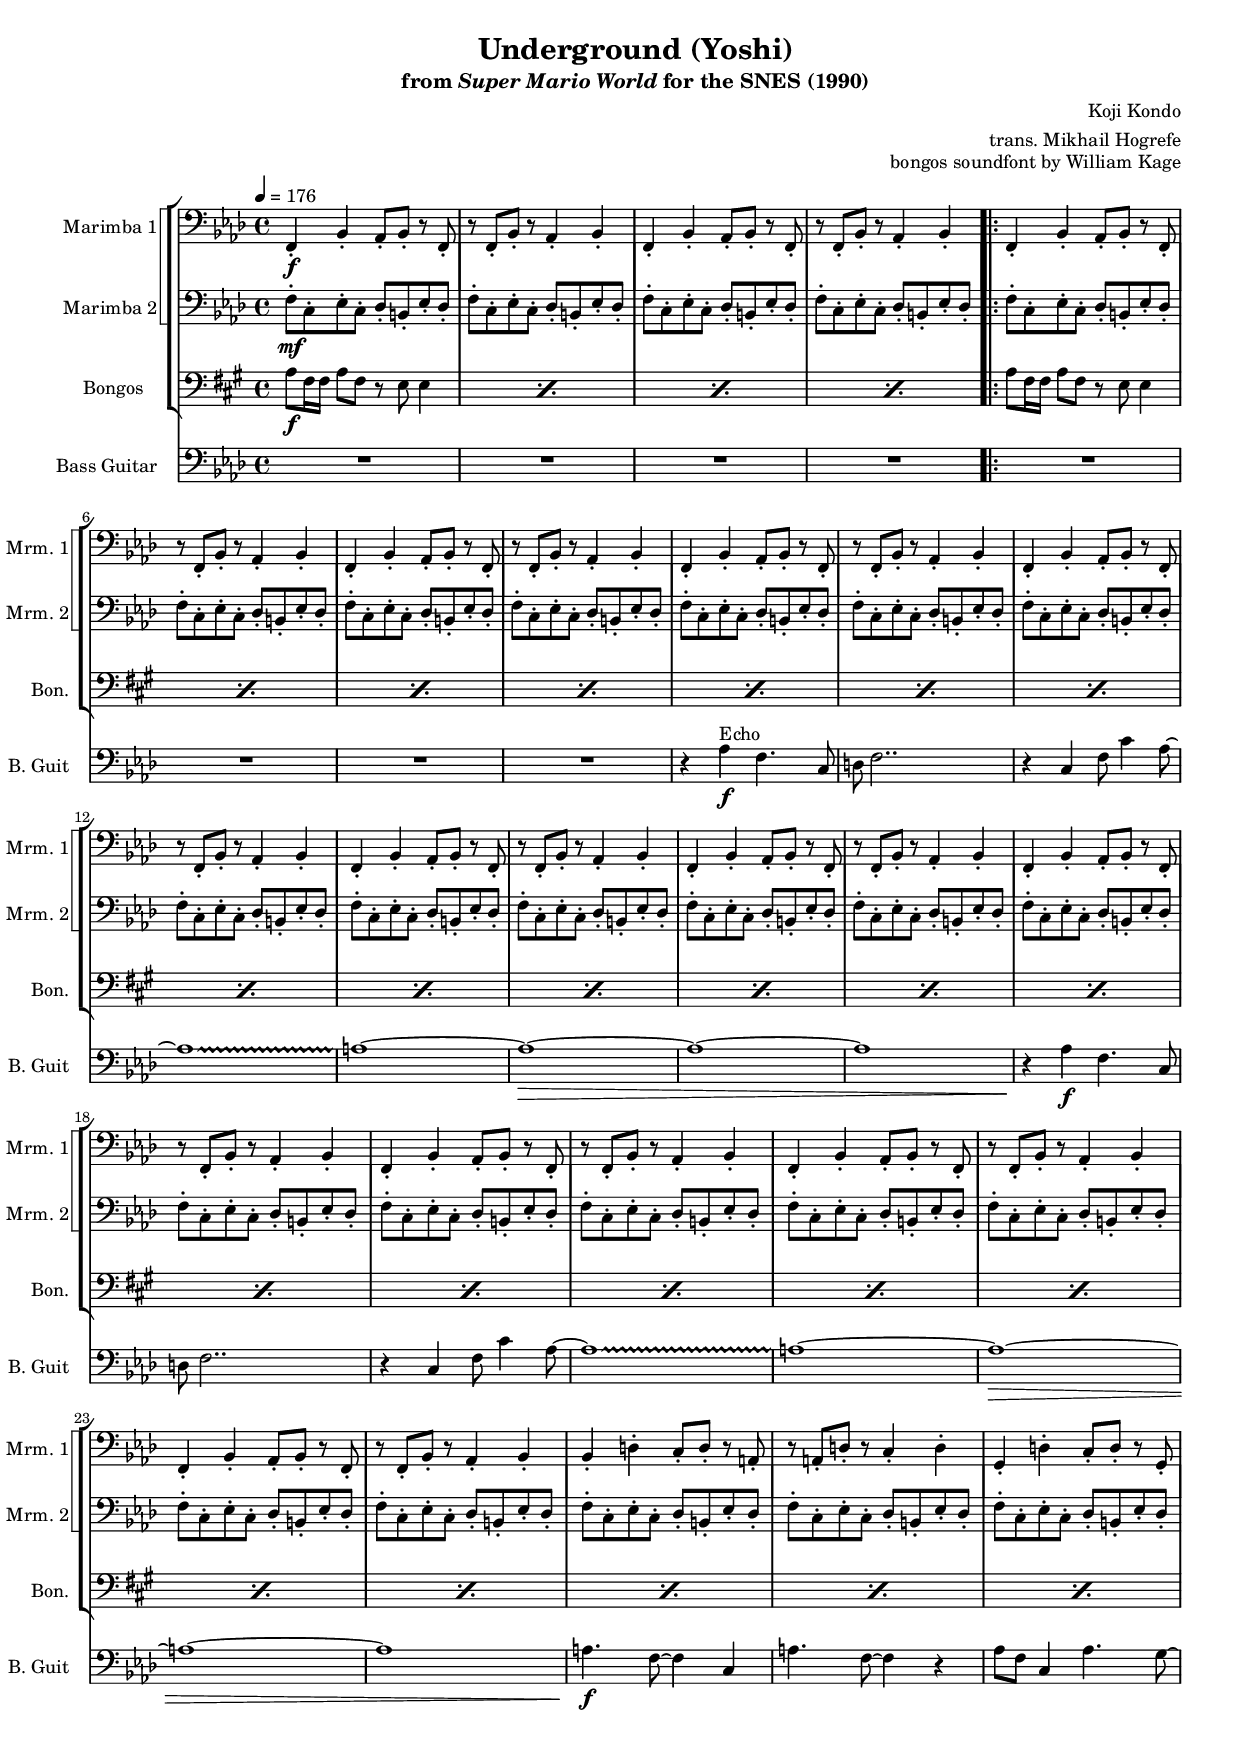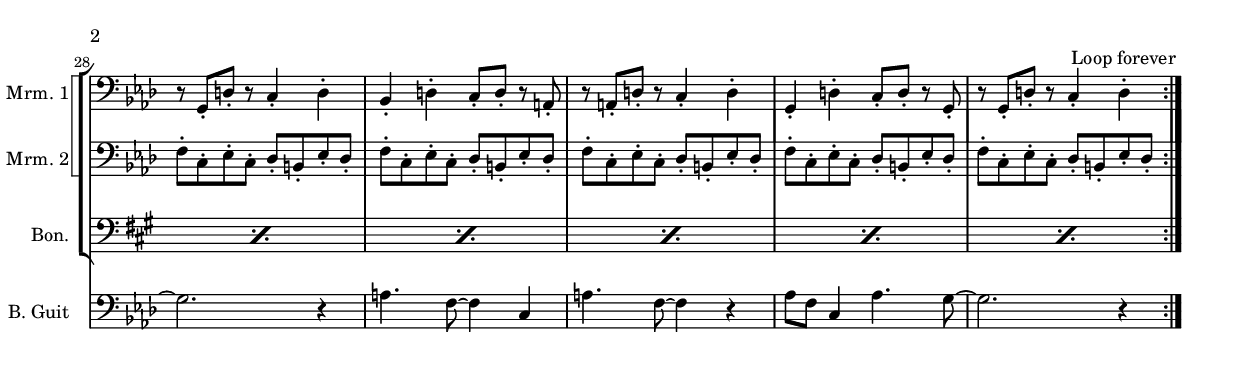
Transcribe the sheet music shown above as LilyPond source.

\version "2.22.0"
#(set-global-staff-size 16)

\paper {
  left-margin = 0.6\in
}

\book {
    \header {
        title = "Underground (Yoshi)"
        subtitle = \markup { "from" {\italic "Super Mario World"} "for the SNES (1990)" }
        composer = "Koji Kondo"
        arranger = "trans. Mikhail Hogrefe"
        opus = "bongos soundfont by William Kage"
    }

    \score {
        {
            <<
                \new StaffGroup <<
                    \new StaffGroup <<
                        \set StaffGroup.systemStartDelimiter = #'SystemStartSquare
                        \new Staff \relative c, {                 
                            \set Staff.instrumentName = "Marimba 1"
                            \set Staff.shortInstrumentName = "Mrm. 1"  
\key f \minor 
\clef bass
\tempo 4 = 176
f4-.\f bes-. aes8-. bes-. r f-. |
r8 f-. bes-. r aes4-. bes-. |
f4-. bes-. aes8-. bes-. r f-. |
r8 f-. bes-. r aes4-. bes-. |
                    \repeat volta 2 {
f4-. bes-. aes8-. bes-. r f-. |
r8 f-. bes-. r aes4-. bes-. |
f4-. bes-. aes8-. bes-. r f-. |
r8 f-. bes-. r aes4-. bes-. |
f4-. bes-. aes8-. bes-. r f-. |
r8 f-. bes-. r aes4-. bes-. |
f4-. bes-. aes8-. bes-. r f-. |
r8 f-. bes-. r aes4-. bes-. |
f4-. bes-. aes8-. bes-. r f-. |
r8 f-. bes-. r aes4-. bes-. |
f4-. bes-. aes8-. bes-. r f-. |
r8 f-. bes-. r aes4-. bes-. |
f4-. bes-. aes8-. bes-. r f-. |
r8 f-. bes-. r aes4-. bes-. |
f4-. bes-. aes8-. bes-. r f-. |
r8 f-. bes-. r aes4-. bes-. |
f4-. bes-. aes8-. bes-. r f-. |
r8 f-. bes-. r aes4-. bes-. |
f4-. bes-. aes8-. bes-. r f-. |
r8 f-. bes-. r aes4-. bes-. |
bes4-. d-. c8-. d-. r a-. |
r8 a-. d-. r c4-. d-. 
g,4-. d'-. c8-. d-. r g,-. |
r8 g-. d'-. r c4-. d-. |
bes4-. d-. c8-. d-. r a-. |
r8 a-. d-. r c4-. d-. 
g,4-. d'-. c8-. d-. r g,-. |
r8 g-. d'-. r c4-. d-. |
                    }
\once \override Score.RehearsalMark.self-alignment-X = #RIGHT
\mark \markup { \fontsize #-2 "Loop forever" }
                        }

                        \new Staff \relative c {                 
                            \set Staff.instrumentName = "Marimba 2"
                            \set Staff.shortInstrumentName = "Mrm. 2"  
\key f \minor 
\clef bass
f8-.\mf c-. ees-. c-. des-. b-. ees-. des-. |
f8-. c-. ees-. c-. des-. b-. ees-. des-. |
f8-. c-. ees-. c-. des-. b-. ees-. des-. |
f8-. c-. ees-. c-. des-. b-. ees-. des-. |
f8-. c-. ees-. c-. des-. b-. ees-. des-. |
f8-. c-. ees-. c-. des-. b-. ees-. des-. |
f8-. c-. ees-. c-. des-. b-. ees-. des-. |
f8-. c-. ees-. c-. des-. b-. ees-. des-. |
f8-. c-. ees-. c-. des-. b-. ees-. des-. |
f8-. c-. ees-. c-. des-. b-. ees-. des-. |
f8-. c-. ees-. c-. des-. b-. ees-. des-. |
f8-. c-. ees-. c-. des-. b-. ees-. des-. |
f8-. c-. ees-. c-. des-. b-. ees-. des-. |
f8-. c-. ees-. c-. des-. b-. ees-. des-. |
f8-. c-. ees-. c-. des-. b-. ees-. des-. |
f8-. c-. ees-. c-. des-. b-. ees-. des-. |
f8-. c-. ees-. c-. des-. b-. ees-. des-. |
f8-. c-. ees-. c-. des-. b-. ees-. des-. |
f8-. c-. ees-. c-. des-. b-. ees-. des-. |
f8-. c-. ees-. c-. des-. b-. ees-. des-. |
f8-. c-. ees-. c-. des-. b-. ees-. des-. |
f8-. c-. ees-. c-. des-. b-. ees-. des-. |
f8-. c-. ees-. c-. des-. b-. ees-. des-. |
f8-. c-. ees-. c-. des-. b-. ees-. des-. |
f8-. c-. ees-. c-. des-. b-. ees-. des-. |
f8-. c-. ees-. c-. des-. b-. ees-. des-. |
f8-. c-. ees-. c-. des-. b-. ees-. des-. |
f8-. c-. ees-. c-. des-. b-. ees-. des-. |
f8-. c-. ees-. c-. des-. b-. ees-. des-. |
f8-. c-. ees-. c-. des-. b-. ees-. des-. |
f8-. c-. ees-. c-. des-. b-. ees-. des-. |
f8-. c-. ees-. c-. des-. b-. ees-. des-. |
                        }
                    >>

                    \new Staff \relative c' {                 
                        \set Staff.instrumentName = "Bongos"
                        \set Staff.shortInstrumentName = "Bon."  
\key a \major
\clef bass
\repeat percent 4 { a8\f fis16 fis a8 fis r e e4 | }
\repeat percent 28 { a8 fis16 fis a8 fis r e e4 | }
                    }
                >>

                 \new Staff \relative c' {                 
                    \set Staff.instrumentName = "Bass Guitar"
                    \set Staff.shortInstrumentName = "B. Guit"  
\key f \minor 
\clef bass
R1*4

R1*4
r4 aes^\markup{Echo}\f f4. c8 |
d8 f2.. |
r4 c f8 c'4 aes8 ~ |
\override Glissando.style = #'trill
aes1\glissando |
a1 ~ |
a1\> ~ |
a1 ~ |
a1 |
r4\! aes\f f4. c8 |
d8 f2.. |
r4 c f8 c'4 aes8 ~ |
aes1\glissando |
a1 ~ |
a1\> ~ |
a1 ~ |
a1 |
a4.\!\f f8 ~ f4 c |
a'4. f8 ~ f4 r |
aes8 f c4 aes'4. g8 ~ |
g2. r4 |
a4. f8 ~ f4 c |
a'4. f8 ~ f4 r |
aes8 f c4 aes'4. g8 ~ |
g2. r4 |
                }
            >>
        }
        \layout {
            \context {
                \Staff
                \RemoveEmptyStaves
            }
            \context {
                \DrumStaff
                \RemoveEmptyStaves
            }
        }
    }
}
